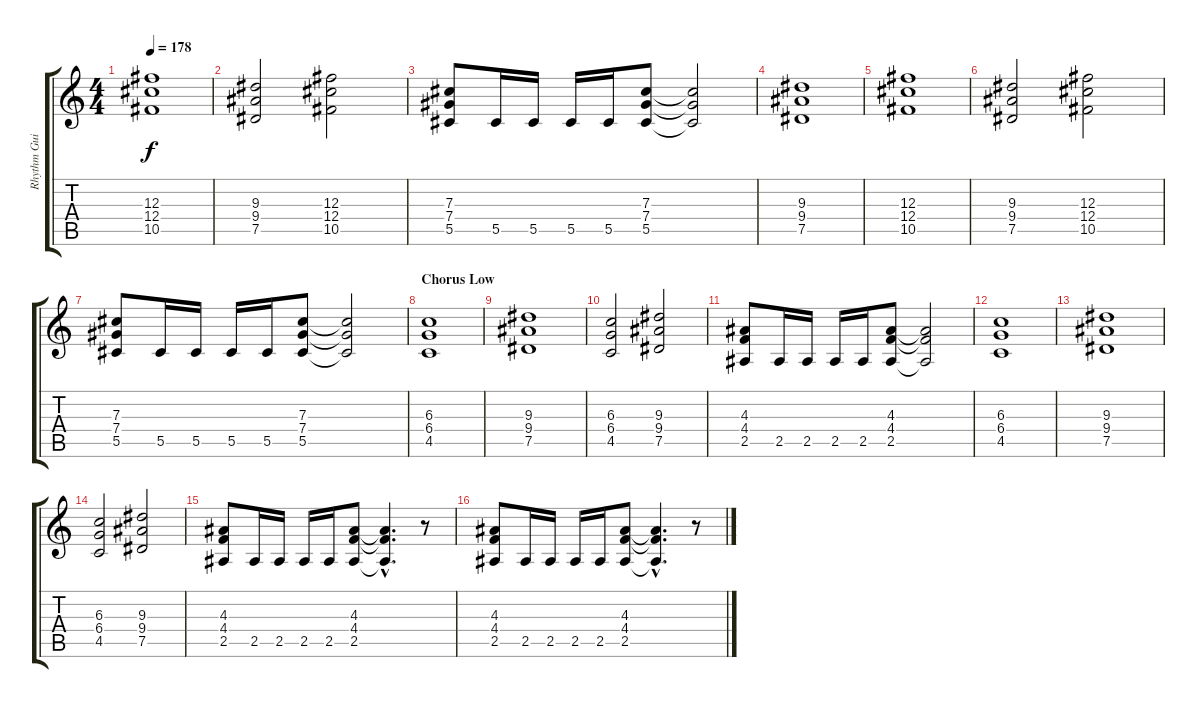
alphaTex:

\track ("Rhythm Guitar 1 - Kai Hansen" "Rhythm Gui") {instrument distortionguitar}
\staff {score tabs}
\tuning (Eb4 Bb3 Gb3 Db3 Ab2 Eb2) {hide}
\ts (4 4)
\tempo 178
\clef g2
\ks c
(12.3 12.4 10.5).1{dy f} |
(9.3 9.4 7.5).2 (12.3 12.4 10.5).2 |
(7.3 7.4 5.5).8 5.5.16 5.5.16 5.5.16 5.5.16 (7.3 7.4 5.5).8 (7.3{t} 7.4{t} 5.5{t}).2 |
(9.3 9.4 7.5).1 |
(12.3 12.4 10.5).1 |
(9.3 9.4 7.5).2 (12.3 12.4 10.5).2 |
(7.3 7.4 5.5).8 5.5.16 5.5.16 5.5.16 5.5.16 (7.3 7.4 5.5).8 (7.3{t} 7.4{t} 5.5{t}).2 |
\section ("" "Chorus Low")
(6.3 6.4 4.5).1 |
(9.3 9.4 7.5).1 |
(6.3 6.4 4.5).2 (9.3 9.4 7.5).2 |
(4.3 4.4 2.5).8 2.5.16 2.5.16 2.5.16 2.5.16 (4.3 4.4 2.5).8 (4.3{t} 4.4{t} 2.5{t}).2 |
(6.3 6.4 4.5).1 |
(9.3 9.4 7.5).1 |
(6.3 6.4 4.5).2 (9.3 9.4 7.5).2 |
(4.3 4.4 2.5).8 2.5.16 2.5.16 2.5.16 2.5.16 (4.3 4.4 2.5).8 (4.3{hac t} 4.4{hac t} 2.5{hac t}).4{d} r.8 |
(4.3 4.4 2.5).8 2.5.16 2.5.16 2.5.16 2.5.16 (4.3 4.4 2.5).8 (4.3{hac t} 4.4{hac t} 2.5{hac t}).4{d} r.8
